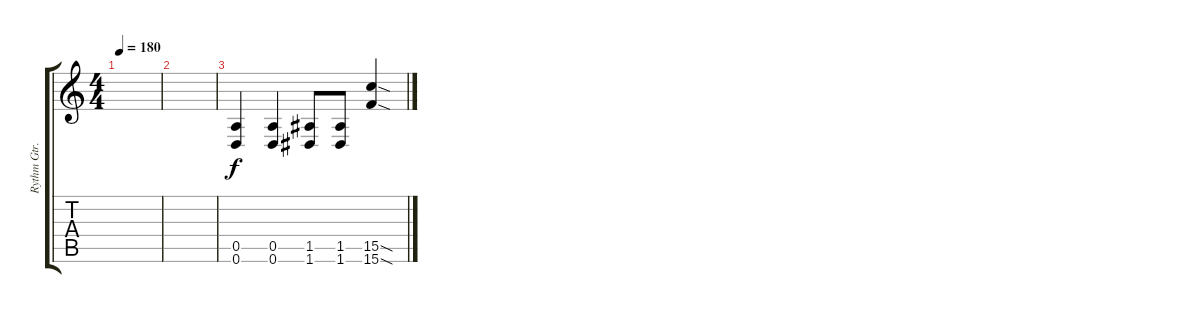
\track ("Rythm Gtr. 1 (dist.)" "Rythm Gtr.") {instrument distortionguitar}
\staff {score tabs}
\tuning (E4 B3 G3 D3 A2 D2) {hide}
\ts (4 4)
\tempo 180
\clef g2
\ks c
|
|
(0.5 0.6).4 (0.5 0.6).4 (1.5 1.6).8 (1.5 1.6).8 (15.5{sod} 15.6{sod}).4
